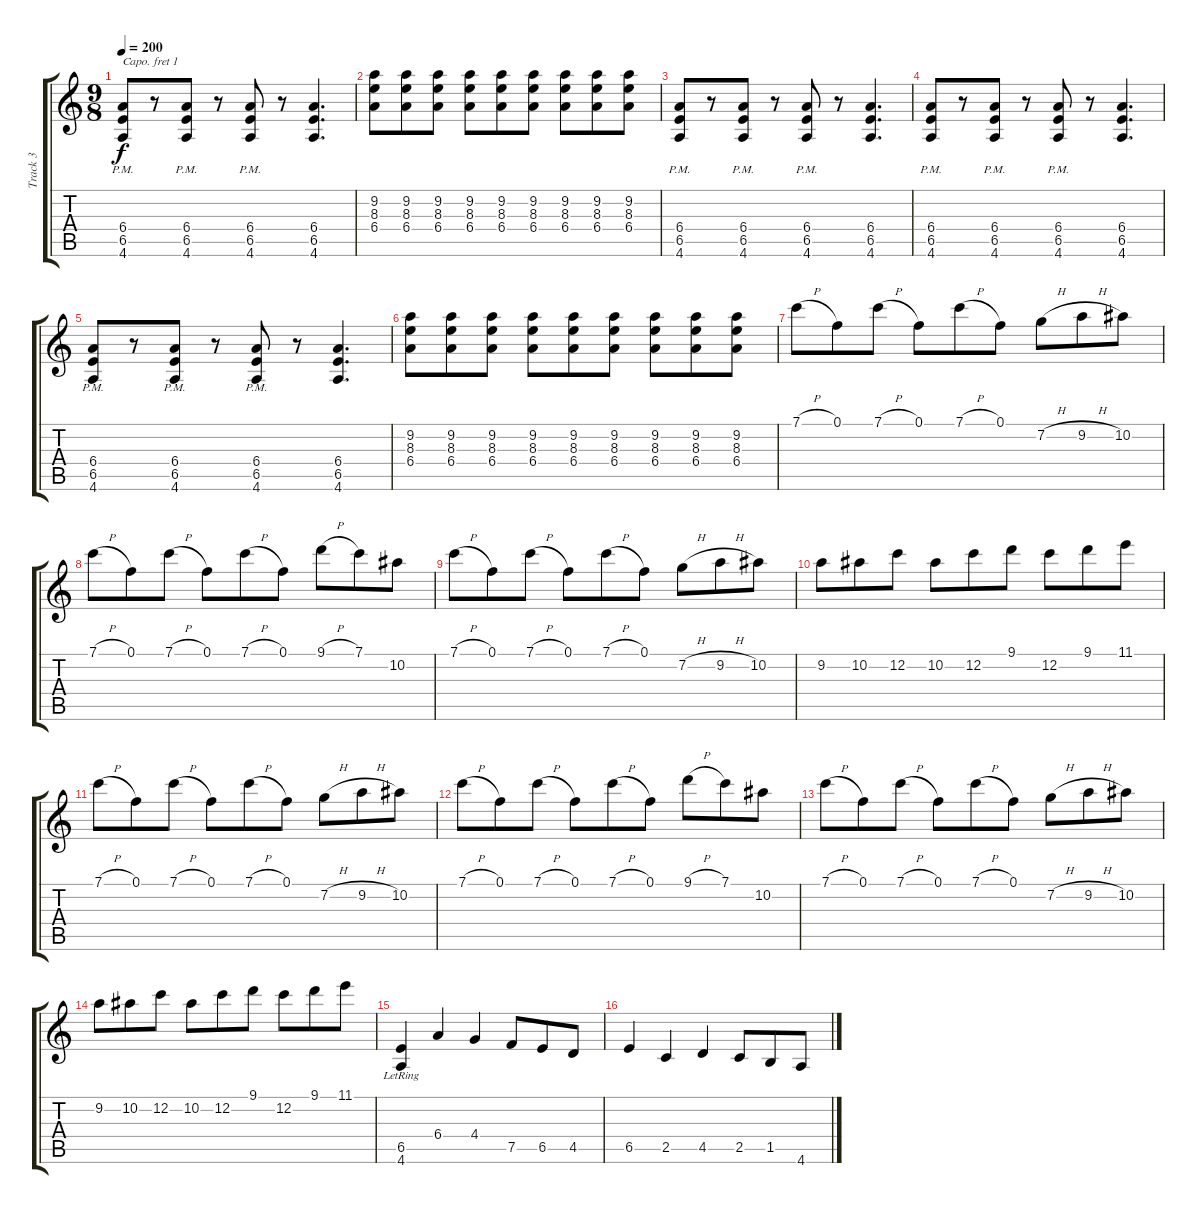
\track ("Track 3" "Track 3") {instrument distortionguitar}
\staff {score tabs}
\capo 1
\tuning (E4 B3 G3 D3 A2 E2) {hide}
\ts (9 8)
\tempo 200
\clef g2
\ks c
(6.4{pm} 6.5{pm} 4.6{pm}).8{dy f} r.8 (6.4{pm} 6.5{pm} 4.6{pm}).8 r.8 (6.4{pm} 6.5{pm} 4.6{pm}).8 r.8 (6.4 6.5 4.6).4{d} |
(9.2 8.3 6.4).8 (9.2 8.3 6.4).8 (9.2 8.3 6.4).8 (9.2 8.3 6.4).8 (9.2 8.3 6.4).8 (9.2 8.3 6.4).8 (9.2 8.3 6.4).8 (9.2 8.3 6.4).8 (9.2 8.3 6.4).8 |
(6.4{pm} 6.5{pm} 4.6{pm}).8 r.8 (6.4{pm} 6.5{pm} 4.6{pm}).8 r.8 (6.4{pm} 6.5{pm} 4.6{pm}).8 r.8 (6.4 6.5 4.6).4{d} |
(6.4{pm} 6.5{pm} 4.6{pm}).8 r.8 (6.4{pm} 6.5{pm} 4.6{pm}).8 r.8 (6.4{pm} 6.5{pm} 4.6{pm}).8 r.8 (6.4 6.5 4.6).4{d} |
(6.4{pm} 6.5{pm} 4.6{pm}).8 r.8 (6.4{pm} 6.5{pm} 4.6{pm}).8 r.8 (6.4{pm} 6.5{pm} 4.6{pm}).8 r.8 (6.4 6.5 4.6).4{d} |
(9.2 8.3 6.4).8 (9.2 8.3 6.4).8 (9.2 8.3 6.4).8 (9.2 8.3 6.4).8 (9.2 8.3 6.4).8 (9.2 8.3 6.4).8 (9.2 8.3 6.4).8 (9.2 8.3 6.4).8 (9.2 8.3 6.4).8 |
7.1{h}.8 0.1.8 7.1{h}.8 0.1.8 7.1{h}.8 0.1.8 7.2{h}.8 9.2{h}.8 10.2.8 |
7.1{h}.8 0.1.8 7.1{h}.8 0.1.8 7.1{h}.8 0.1.8 9.1{h}.8 7.1.8 10.2.8 |
7.1{h}.8 0.1.8 7.1{h}.8 0.1.8 7.1{h}.8 0.1.8 7.2{h}.8 9.2{h}.8 10.2.8 |
9.2.8 10.2.8 12.2.8 10.2.8 12.2.8 9.1.8 12.2.8 9.1.8 11.1.8 |
7.1{h}.8 0.1.8 7.1{h}.8 0.1.8 7.1{h}.8 0.1.8 7.2{h}.8 9.2{h}.8 10.2.8 |
7.1{h}.8 0.1.8 7.1{h}.8 0.1.8 7.1{h}.8 0.1.8 9.1{h}.8 7.1.8 10.2.8 |
7.1{h}.8 0.1.8 7.1{h}.8 0.1.8 7.1{h}.8 0.1.8 7.2{h}.8 9.2{h}.8 10.2.8 |
9.2.8 10.2.8 12.2.8 10.2.8 12.2.8 9.1.8 12.2.8 9.1.8 11.1.8 |
(6.5 4.6{lr}).4 6.4.4 4.4.4 7.5.8 6.5.8 4.5.8 |
6.5.4 2.5.4 4.5.4 2.5.8 1.5.8 4.6.8
